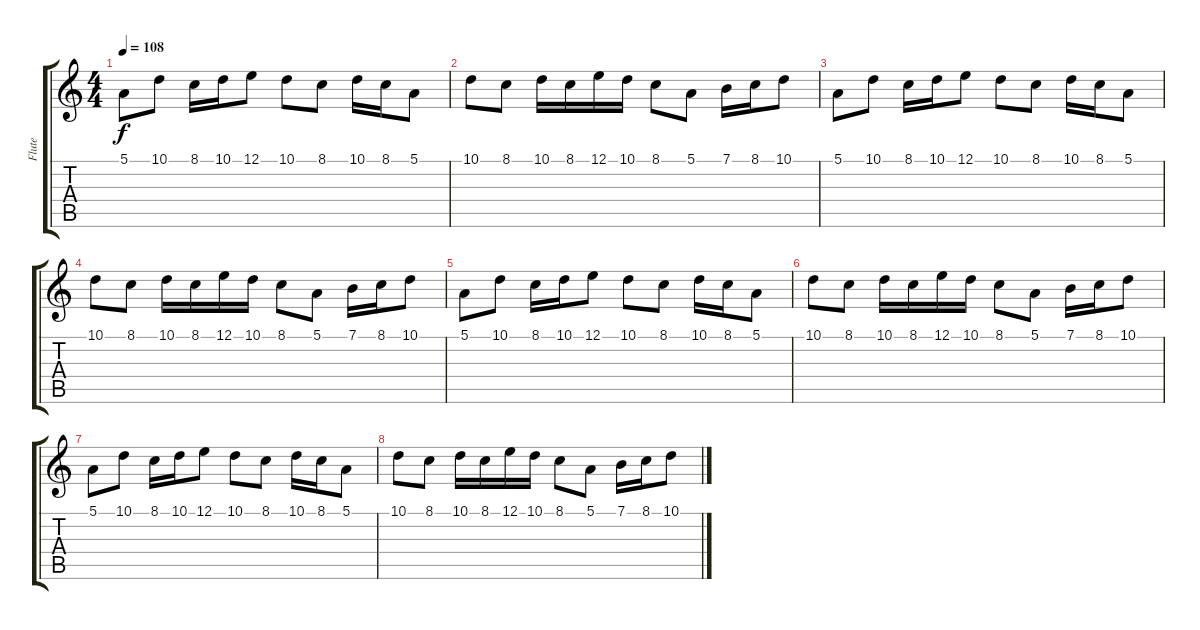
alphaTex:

\track ("Flute" "Flute") {instrument flute}
\staff {score tabs}
\tuning (E4 B3 G3 D3 A2 E2) {hide}
\ts (4 4)
\tempo 108
\clef g2
\ks c
5.1.8{dy f} 10.1.8 8.1.16 10.1.16 12.1.8 10.1.8 8.1.8 10.1.16 8.1.16 5.1.8 |
10.1.8 8.1.8 10.1.16 8.1.16 12.1.16 10.1.16 8.1.8 5.1.8 7.1.16 8.1.16 10.1.8 |
5.1.8 10.1.8 8.1.16 10.1.16 12.1.8 10.1.8 8.1.8 10.1.16 8.1.16 5.1.8 |
10.1.8 8.1.8 10.1.16 8.1.16 12.1.16 10.1.16 8.1.8 5.1.8 7.1.16 8.1.16 10.1.8 |
5.1.8 10.1.8 8.1.16 10.1.16 12.1.8 10.1.8 8.1.8 10.1.16 8.1.16 5.1.8 |
10.1.8 8.1.8 10.1.16 8.1.16 12.1.16 10.1.16 8.1.8 5.1.8 7.1.16 8.1.16 10.1.8 |
5.1.8 10.1.8 8.1.16 10.1.16 12.1.8 10.1.8 8.1.8 10.1.16 8.1.16 5.1.8 |
10.1.8 8.1.8 10.1.16 8.1.16 12.1.16 10.1.16 8.1.8 5.1.8 7.1.16 8.1.16 10.1.8
